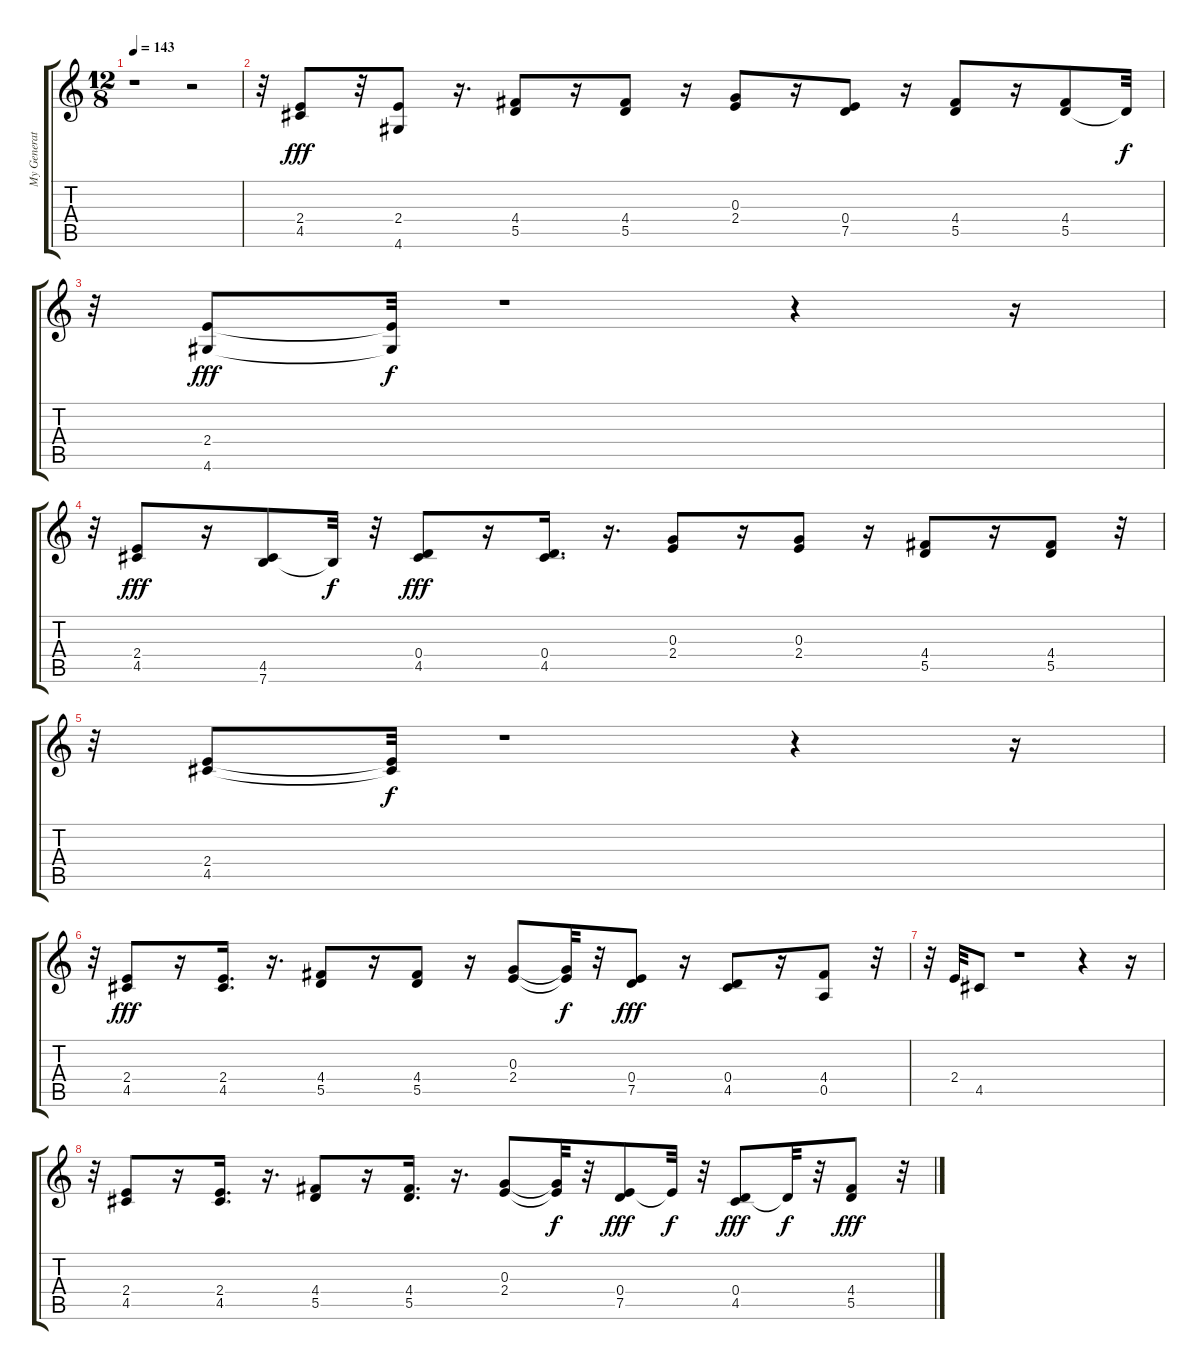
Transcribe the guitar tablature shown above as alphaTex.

\track ("My Generation " "My Generat") {instrument overdrivenguitar}
\staff {score tabs}
\tuning (E4 B3 G3 D3 A2 E2) {hide}
\ts (12 8)
\tempo 143
\clef g2
\ks c
r.1{dy fff} r.2 |
r.32 (2.4 4.5).8 r.32 (2.4 4.6).8 r.16{d} (4.4 5.5).8 r.16 (4.4 5.5).8 r.16 (0.3 2.4).8 r.16 (0.4 7.5).8 r.16 (4.4 5.5).8 r.16 (4.4 5.5).8 5.5{t}.32{dy f} |
r.32 (2.4 4.6).8{dy fff} (2.4{t} 4.6{t}).32{dy f} r.1 r.4 r.16 |
r.32 (2.4 4.5).8{dy fff} r.16 (4.5 7.6).8 7.6{t}.32{dy f} r.32 (0.4 4.5).8{dy fff} r.16 (0.4 4.5).16{d} r.16{d} (0.3 2.4).8 r.16 (0.3 2.4).8 r.16 (4.4 5.5).8 r.16 (4.4 5.5).8 r.32 |
r.32 (2.4 4.5).8 (2.4{t} 4.5{t}).32{dy f} r.1 r.4 r.16 |
r.32 (2.4 4.5).8{dy fff} r.16 (2.4 4.5).16{d} r.16{d} (4.4 5.5).8 r.16 (4.4 5.5).8 r.16 (0.3 2.4).8 (0.3{t} 2.4{t}).32{dy f} r.32 (0.4 7.5).8{dy fff} r.16 (0.4 4.5).8 r.16 (4.4 0.5).8 r.32 |
r.32 2.4.32 4.5.8 r.1 r.4 r.16 |
r.32 (2.4 4.5).8 r.16 (2.4 4.5).16{d} r.16{d} (4.4 5.5).8 r.16 (4.4 5.5).16{d} r.16{d} (0.3 2.4).8 (0.3{t} 2.4{t}).32{dy f} r.32 (0.4 7.5).8{dy fff} 7.5{t}.32{dy f} r.32 (0.4 4.5).8{dy fff} 0.4{t}.32{dy f} r.32 (4.4 5.5).8{dy fff} r.32
